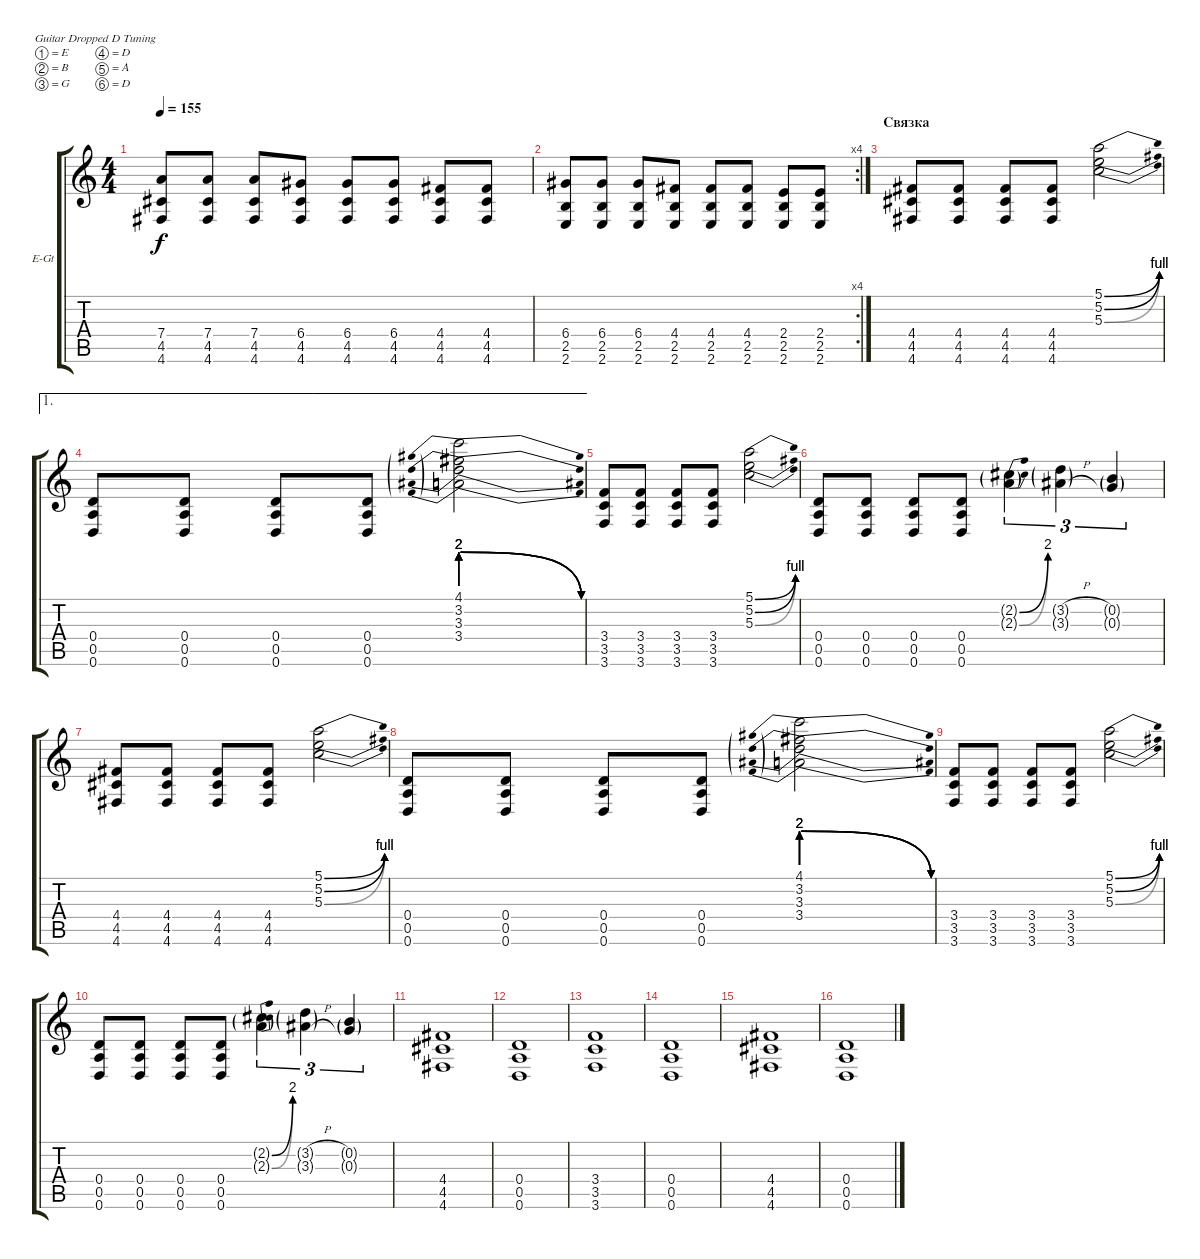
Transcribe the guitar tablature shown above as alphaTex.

\bracketExtendMode groupsimilarinstruments
\firstSystemTrackNameOrientation horizontal
\otherSystemsTrackNameOrientation horizontal
\track ("Guitar 2" "E-Gt") {instrument distortionguitar}
\staff {score tabs}
\tuning (E4 B3 G3 D3 A2 D2)
\ts (4 4)
\tempo 155
\clef g2
\ks c
(7.4 4.5 4.6).8{dy f} (7.4 4.5 4.6).8 (7.4 4.5 4.6).8 (6.4 4.5 4.6).8 (6.4 4.5 4.6).8 (6.4 4.5 4.6).8 (4.4 4.5 4.6).8 (4.4 4.5 4.6).8 |
\rc 4
(6.4 2.5 2.6).8 (6.4 2.5 2.6).8 (6.4 2.5 2.6).8 (4.4 2.5 2.6).8 (4.4 2.5 2.6).8 (4.4 2.5 2.6).8 (2.4 2.5 2.6).8 (2.4 2.5 2.6).8 |
\section ("" "Связка")
(4.4 4.5 4.6).8 (4.4 4.5 4.6).8 (4.4 4.5 4.6).8 (4.4 4.5 4.6).8 (5.1{be (bend 0 0 60 4)} 5.2{be (bend 0 0 60 4)} 5.3{be (bend 0 0 60 4)}).2 |
\ae 1
(0.4 0.5 0.6).8 (0.4 0.5 0.6).8 (0.4 0.5 0.6).8 (0.4 0.5 0.6).8 (4.1{be (prebendrelease 0 8 60 0)} 3.2{be (prebendrelease 0 8 60 0)} 3.3{be (prebendrelease 0 8 60 0)} 3.4{be (prebendrelease 0 8 60 0)}).2 |
(3.4 3.5 3.6).8 (3.4 3.5 3.6).8 (3.4 3.5 3.6).8 (3.4 3.5 3.6).8 (5.1{be (bend 0 0 60 4)} 5.2{be (bend 0 0 60 4)} 5.3{be (bend 0 0 60 4)}).2 |
(0.4 0.5 0.6).8 (0.4 0.5 0.6).8 (0.4 0.5 0.6).8 (0.4 0.5 0.6).8 (2.2{be (bend 0 0 60 8) g} 2.3{be (bend 0 0 60 8) g}).4{tu (3 2)} (3.2{h g} 3.3{h g}).4{tu (3 2)} (0.2{g} 0.3{g}).4{tu (3 2)} |
(4.4 4.5 4.6).8 (4.4 4.5 4.6).8 (4.4 4.5 4.6).8 (4.4 4.5 4.6).8 (5.1{be (bend 0 0 60 4)} 5.2{be (bend 0 0 60 4)} 5.3{be (bend 0 0 60 4)}).2 |
(0.4 0.5 0.6).8 (0.4 0.5 0.6).8 (0.4 0.5 0.6).8 (0.4 0.5 0.6).8 (4.1{be (prebendrelease 0 8 60 0)} 3.2{be (prebendrelease 0 8 60 0)} 3.3{be (prebendrelease 0 8 60 0)} 3.4{be (prebendrelease 0 8 60 0)}).2 |
(3.4 3.5 3.6).8 (3.4 3.5 3.6).8 (3.4 3.5 3.6).8 (3.4 3.5 3.6).8 (5.1{be (bend 0 0 60 4)} 5.2{be (bend 0 0 60 4)} 5.3{be (bend 0 0 60 4)}).2 |
(0.4 0.5 0.6).8 (0.4 0.5 0.6).8 (0.4 0.5 0.6).8 (0.4 0.5 0.6).8 (2.2{be (bend 0 0 60 8) g} 2.3{be (bend 0 0 60 8) g}).4{tu (3 2)} (3.2{h g} 3.3{h g}).4{tu (3 2)} (0.2{g} 0.3{g}).4{tu (3 2)} |
(4.4 4.5 4.6).1 |
(0.4 0.5 0.6).1 |
(3.4 3.5 3.6).1 |
(0.4 0.5 0.6).1 |
(4.4 4.5 4.6).1 |
(0.4 0.5 0.6).1
